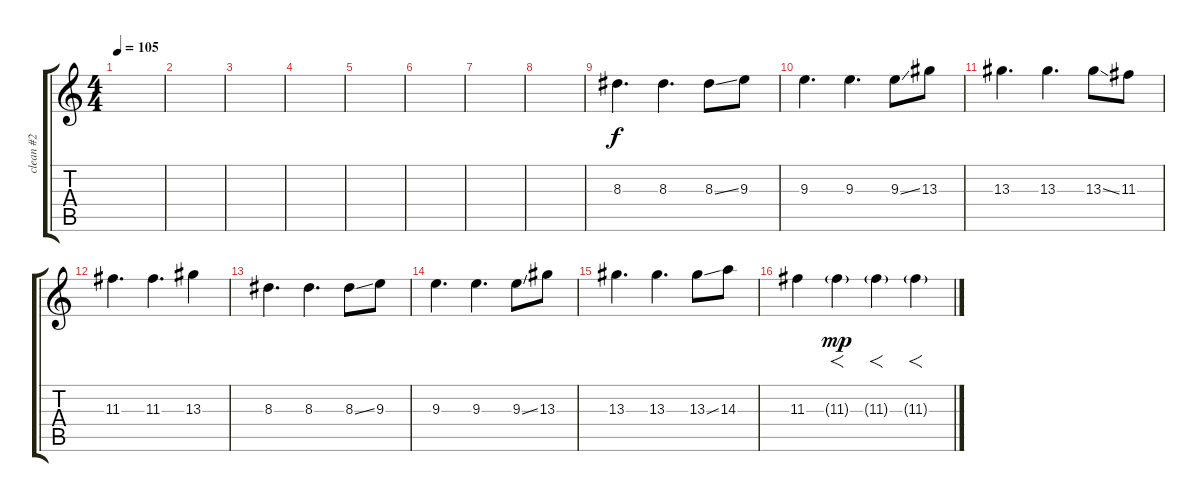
\track ("clean #2" "clean #2") {instrument acousticguitarnylon}
\staff {score tabs}
\tuning (E4 B3 G3 D3 A2 E2) {hide}
\ts (4 4)
\tempo 105
\clef g2
\ks c
|
|
|
|
|
|
|
|
8.3.4{d dy f} 8.3.4{d} 8.3{ss}.8 9.3.8 |
9.3.4{d} 9.3.4{d} 9.3{ss}.8 13.3.8 |
13.3.4{d} 13.3.4{d} 13.3{ss}.8 11.3.8 |
11.3.4{d} 11.3.4{d} 13.3.4 |
8.3.4{d} 8.3.4{d} 8.3{ss}.8 9.3.8 |
9.3.4{d} 9.3.4{d} 9.3{ss}.8 13.3.8 |
13.3.4{d} 13.3.4{d} 13.3{ss}.8 14.3.8 |
11.3.4 11.3{g}.4{f dy mp} 11.3{g}.4{f} 11.3{g}.4{f}
